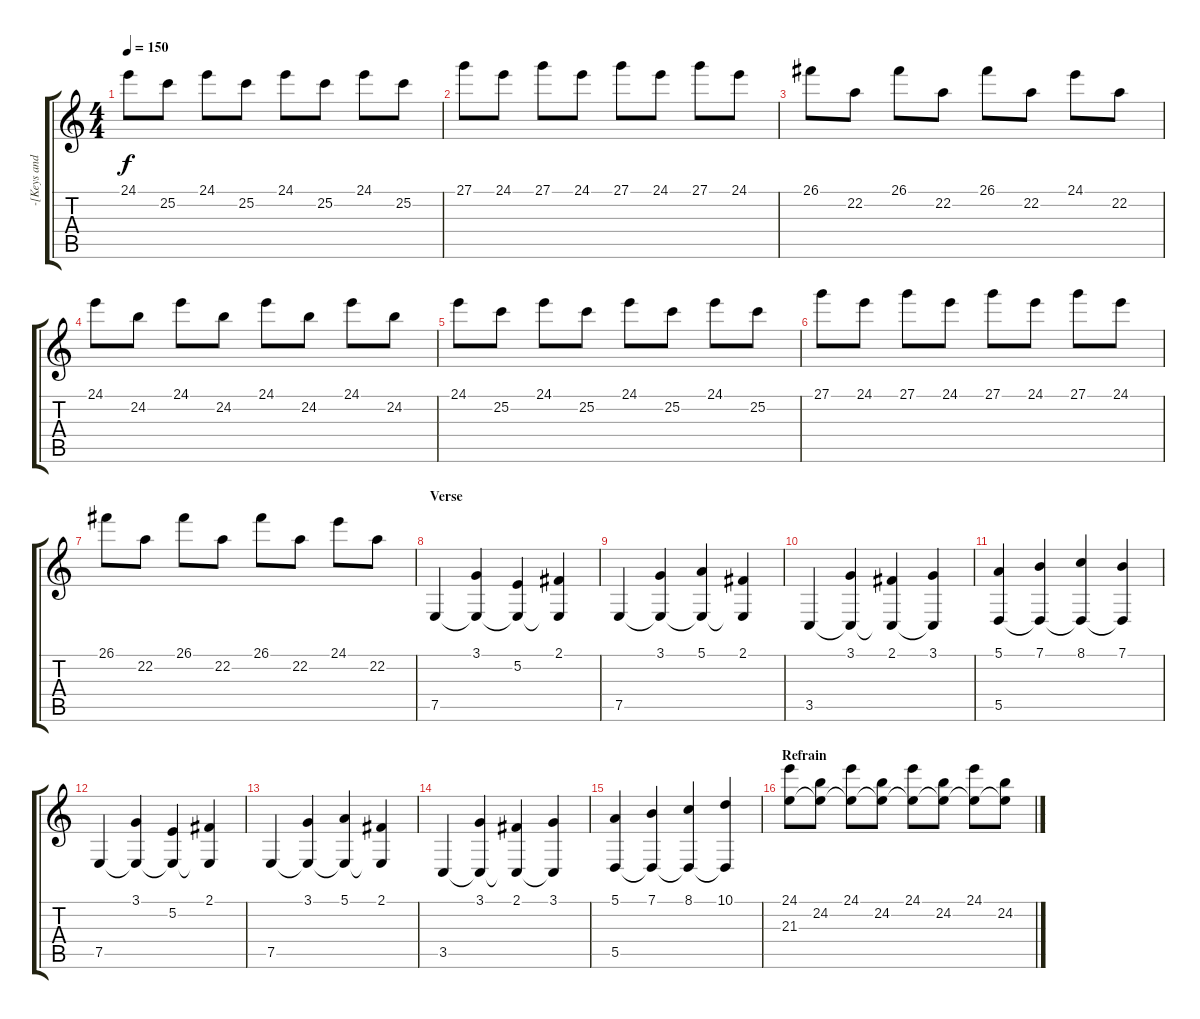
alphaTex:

\track ("-[Keys and Strings]-" "-[Keys and") {instrument stringensemble1}
\staff {score tabs}
\tuning (E4 B3 G3 D3 A2 E2) {hide}
\ts (4 4)
\tempo 150
\clef g2
\ks c
24.1.8{dy f} 25.2.8 24.1.8 25.2.8 24.1.8 25.2.8 24.1.8 25.2.8 |
27.1.8 24.1.8 27.1.8 24.1.8 27.1.8 24.1.8 27.1.8 24.1.8 |
26.1.8 22.2.8 26.1.8 22.2.8 26.1.8 22.2.8 24.1.8 22.2.8 |
24.1.8 24.2.8 24.1.8 24.2.8 24.1.8 24.2.8 24.1.8 24.2.8 |
24.1.8 25.2.8 24.1.8 25.2.8 24.1.8 25.2.8 24.1.8 25.2.8 |
27.1.8 24.1.8 27.1.8 24.1.8 27.1.8 24.1.8 27.1.8 24.1.8 |
26.1.8 22.2.8 26.1.8 22.2.8 26.1.8 22.2.8 24.1.8 22.2.8 |
\section ("" "Verse")
7.5.4 (3.1 7.5{t}).4 (5.2 7.5{t}).4 (2.1 7.5{t}).4 |
7.5.4 (3.1 7.5{t}).4 (5.1 7.5{t}).4 (2.1 7.5{t}).4 |
3.5.4 (3.1 3.5{t}).4 (2.1 3.5{t}).4 (3.1 3.5{t}).4 |
(5.1 5.5).4 (7.1 5.5{t}).4 (8.1 5.5{t}).4 (7.1 5.5{t}).4 |
7.5.4 (3.1 7.5{t}).4 (5.2 7.5{t}).4 (2.1 7.5{t}).4 |
7.5.4 (3.1 7.5{t}).4 (5.1 7.5{t}).4 (2.1 7.5{t}).4 |
3.5.4 (3.1 3.5{t}).4 (2.1 3.5{t}).4 (3.1 3.5{t}).4 |
(5.1 5.5).4 (7.1 5.5{t}).4 (8.1 5.5{t}).4 (10.1 5.5{t}).4 |
\section ("" "Refrain")
(24.1 21.3).8 (24.2 21.3{t}).8 (24.1 21.3{t}).8 (24.2 21.3{t}).8 (24.1 21.3{t}).8 (24.2 21.3{t}).8 (24.1 21.3{t}).8 (24.2 21.3{t}).8
